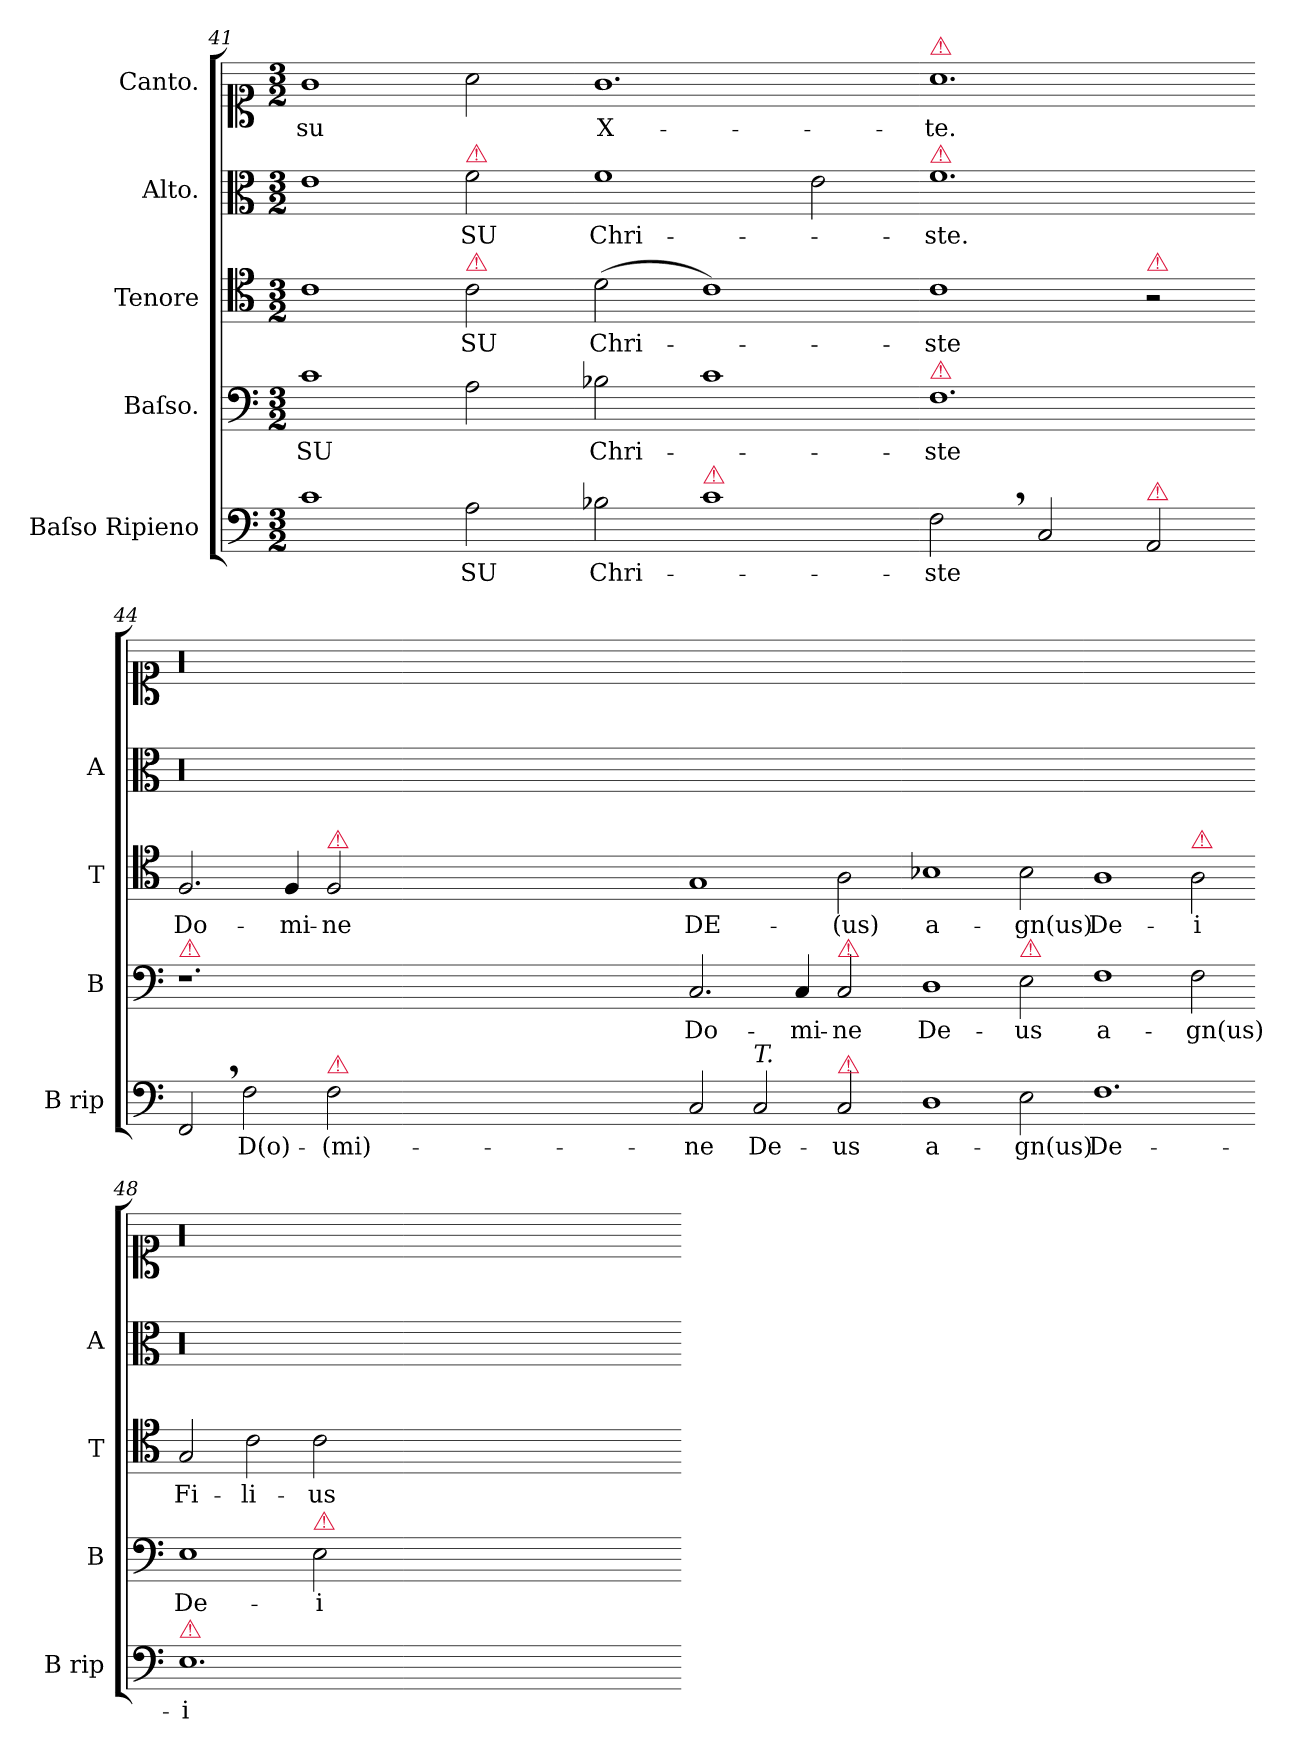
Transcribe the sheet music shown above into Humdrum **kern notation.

**kern	**text	**kern	**text	**kern	**text	**kern	**text	**kern	**text
*part5	*part5	*part4	*part4	*part3	*part3	*part2	*part2	*part1	*part1
*staff5	*staff5	*staff4	*staff4	*staff3	*staff3	*staff2	*staff2	*staff1	*staff1
*I"Baſso Ripieno	*	*I"Baſso.	*	*I"Tenore	*	*I"Alto.	*	*I"Canto.	*
*I'B rip	*	*I'B	*	*I'T	*	*I'A	*	*	*
*clefF4	*	*clefF4	*	*clefC4	*	*clefC3	*	*clefC1	*
*k[]	*	*k[]	*	*k[]	*	*k[]	*	*k[]	*
*M3/2	*	*M3/2	*	*M3/2	*	*M3/2	*	*M3/2	*
=41	=41	=41	=41	=41	=41	=41	=41	=41	=41
1c\	.	1c\	-SU	1c\	.	1e\	.	1g\	-su
!	!	!	!	!	!	!LO:TX:a:color=crimson:t=⚠	!	!	!
!	!	!	!	!LO:TX:a:color=crimson:t=⚠	!	!	!	!	!
2A\	-SU	2A\	.	2c\	-SU	2f\	-SU	2a\	.
=42-	=42-	=42-	=42-	=42-	=42-	=42-	=42-	=42-	=42-
2B-X\	Chri-	2B-X\	Chri-	(2d\	Chri-	1f\	Chri-	1.g\	X-
!LO:TX:a:color=crimson:t=⚠	!	!	!	!	!	!	!	!	!
1c\	.	1c\	.	1c\)	.	.	.	.	.
.	.	.	.	.	.	2e\	.	.	.
=43-	=43-	=43-	=43-	=43-	=43-	=43-	=43-	=43-	=43-
!	!	!	!	!	!	!	!	!LO:TX:a:color=crimson:t=⚠	!
!	!	!	!	!	!	!LO:TX:a:color=crimson:t=⚠	!	!	!
!	!	!LO:TX:a:color=crimson:t=⚠	!	!	!	!	!	!	!
2F,<\	-ste	1.F\	-ste	1c\	-ste	1.f\	-ste.	1.a\	-te.
2C/	.	.	.	.	.	.	.	.	.
!	!	!	!	!LO:TX:a:color=crimson:t=⚠	!	!	!	!	!
!LO:TX:a:color=crimson:t=⚠	!	!	!	!	!	!	!	!	!
2AA/	.	.	.	2r	.	.	.	.	.
=44-	=44-	=44-	=44-	=44-	=44-	=44-	=44-	=44-	=44-
!	!	!LO:TX:a:color=crimson:t=⚠	!	!	!	!	!	!	!
!	!	!	!	!	!	!LO:N:vis=00	!	!LO:N:vis=00	!
2FF,</	.	1.r	.	2.F/	Do-	00.r	.	00.r	.
2F\	D(o)-	.	.	.	.	.	.	.	.
.	.	.	.	4F/	-mi-	.	.	.	.
!	!	!	!	!LO:TX:a:color=crimson:t=⚠	!	!	!	!	!
!LO:TX:a:color=crimson:t=⚠	!	!	!	!	!	!	!	!	!
2F\	-(mi)-	.	.	2F/	-ne	.	.	.	.
00ryy	.	00ryy	.	00ryy	.	.	.	.	.
2ryy	.	2ryy	.	2ryy	.	.	.	.	.
=45-	=45-	=45-	=45-	=45-	=45-	=45-	=45-	=45-	=45-
2C/	-ne	2.C/	Do-	1G/	DE-	1.ryy	.	1.ryy	.
!LO:TX:a:i:t=T.	!	!	!	!	!	!	!	!	!
2C/	De-	.	.	.	.	.	.	.	.
.	.	4C/	-mi-	.	.	.	.	.	.
!	!	!LO:TX:a:color=crimson:t=⚠	!	!	!	!	!	!	!
!LO:TX:a:color=crimson:t=⚠	!	!	!	!	!	!	!	!	!
2C/	-us	2C/	-ne	2A\	-(us)	.	.	.	.
=46-	=46-	=46-	=46-	=46-	=46-	=46-	=46-	=46-	=46-
1D\	a-	1D\	De-	1B-X\	a-	1.ryy	.	1.ryy	.
!	!	!LO:TX:a:color=crimson:t=⚠	!	!	!	!	!	!	!
2E\	-gn(us)	2E\	-us	2B-\	-gn(us)	.	.	.	.
=47-	=47-	=47-	=47-	=47-	=47-	=47-	=47-	=47-	=47-
1.F\	De-	1F\	a-	1A\	De-	1.ryy	.	1.ryy	.
!	!	!	!	!LO:TX:a:color=crimson:t=⚠	!	!	!	!	!
.	.	2F\	-gn(us)	2A\	-i	.	.	.	.
=48-	=48-	=48-	=48-	=48-	=48-	=48-	=48-	=48-	=48-
!LO:TX:a:color=crimson:t=⚠	!	!	!	!	!	!	!	!	!
!	!	!	!	!	!	!LO:N:vis=00	!	!LO:N:vis=00	!
1.E\	-i	1E\	De-	2G/	Fi-	00.r	.	00.r	.
.	.	.	.	2c\	-li-	.	.	.	.
!	!	!LO:TX:a:color=crimson:t=⚠	!	!	!	!	!	!	!
.	.	2E\	-i	2c\	-us	.	.	.	.
00ryy	.	00ryy	.	00ryy	.	.	.	.	.
2ryy	.	2ryy	.	2ryy	.	.	.	.	.
=-	=-	=-	=-	=-	=-	=-	=-	=-	=-
*-	*-	*-	*-	*-	*-	*-	*-	*-	*-
